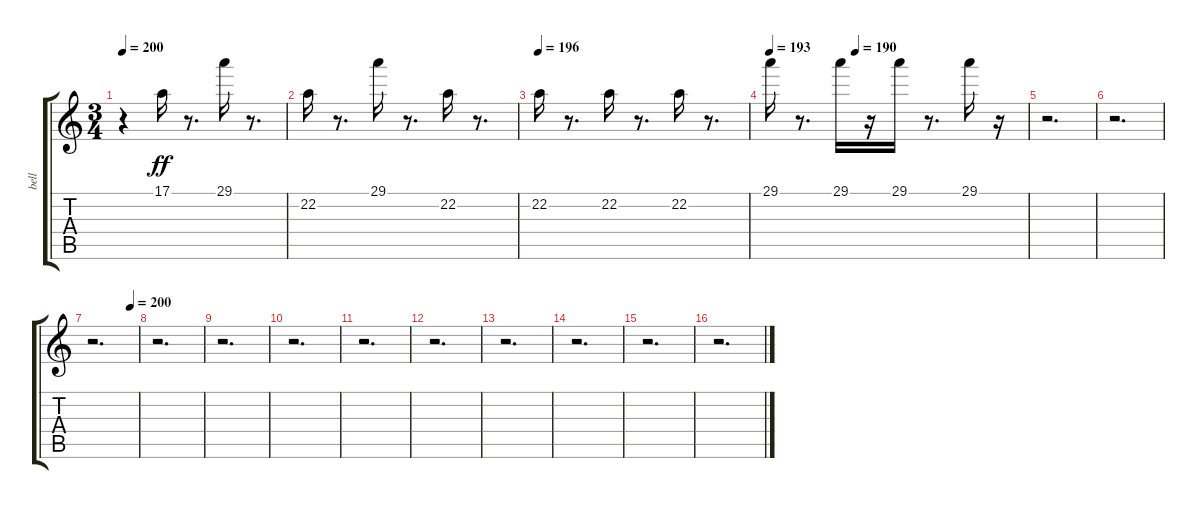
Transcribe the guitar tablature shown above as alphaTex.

\track ("bell" "bell") {instrument fx4atmosphere}
\staff {score tabs}
\tuning (E4 B3 G3 D3 A2 E2) {hide}
\ts (3 4)
\tempo 200
\clef g2
\ks c
r.4{dy fff} 17.1.16{dy ff} r.8{d} 29.1.16 r.8{d} |
22.2.16 r.8{d} 29.1.16 r.8{d} 22.2.16 r.8{d} |
\tempo 196
22.2.16 r.8{d} 22.2.16 r.8{d} 22.2.16 r.8{d} |
\tempo 193
\tempo (190 0.3333333333333333)
29.1.16 r.8{d} 29.1.16 r.16 29.1.16 r.8{d} 29.1.16 r.16 |
r.2{d} |
r.2{d} |
\tempo (200 0.8333333333333334)
r.2{d} |
r.2{d} |
r.2{d} |
r.2{d} |
r.2{d} |
r.2{d} |
r.2{d} |
r.2{d} |
r.2{d} |
r.2{d}
